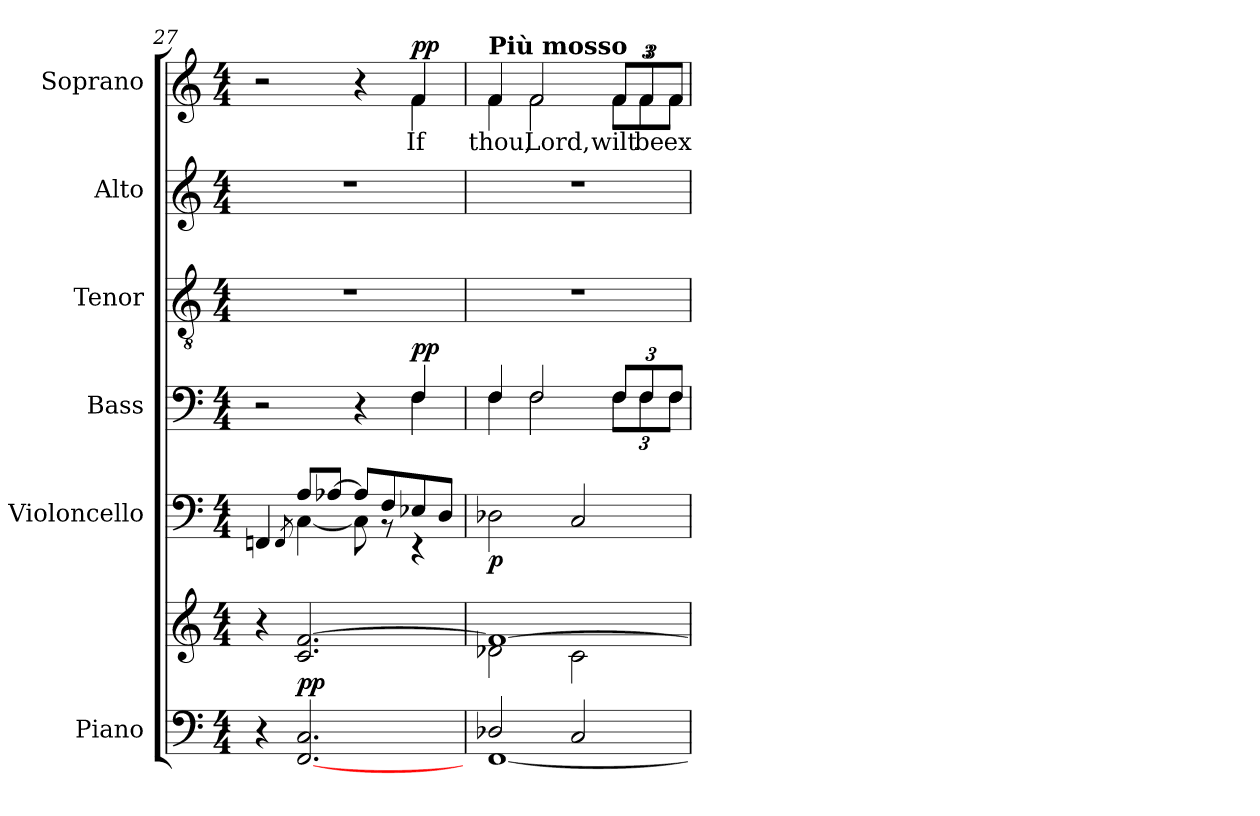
**kern	**kern	**dynam	**kern	**dynam	**kern	**dynam	**kern	**kern	**kern	**text	**dynam
*part6	*part6	*part6	*part5	*part5	*part4	*part4	*part3	*part2	*part1	*part1	*part1
*staff7	*staff6	*staff6/7	*staff5	*staff5	*staff4	*staff4	*staff3	*staff2	*staff1	*staff1	*staff1
*I"Piano	*	*	*I"Violoncello	*	*I"Bass	*	*I"Tenor	*I"Alto	*I"Soprano	*	*
*I'Pno	*	*	*I'Vc.	*	*	*	*	*	*	*	*
!!LO:PB:g=z
*clefF4	*clefG2	*	*clefF4	*	*clefF4	*	*clefGv2	*clefG2	*clefG2	*	*
*k[]	*k[]	*	*k[]	*	*k[]	*	*k[]	*k[]	*k[]	*	*
*M4/4	*M4/4	*	*M4/4	*	*M4/4	*	*M4/4	*M4/4	*M4/4	*	*
*MM60	*MM60	*	*MM60	*	*MM60	*	*MM60	*MM60	*MM60	*	*
=27	=27	=27	=27	=27	=27	=27	=27	=27	=27	=27	=27
*	*	*	*^	*	*^	*	*	*	*^	*	*
!	!	!	!	!	!	!	!	!	!	!	!LO:TX:a:B:t=accel.	!	!	!
!	!	!	!	!	!	!	!	!	!	!	!LO:TX:a:t=_ _ _ _ _ _ _ _ _ _ _	!	!	!
*	*	*	*	*	*	*	*	*	*	*	*^	*^	*	*
*	*	*	*	*	*	*	*	*	*	*	*	*	*^	*	*	*
4r	4r	.	4FFn/	4ryy	.	2r	2.ryy	.	1r	1r	2r	2.ryy	4ryy	4.ryy	2ryy	.	.
*	*	*	*	*	*	*	*	*	*	*	*MM62	*	*	*	*	*	*
.	.	.	.	8qFF/	.	.	.	.	.	.	.	.	.	.	.	.	.
!	!	!LO:DY:a=2	!	!	!	!	!	!	!	!	!	!	!	!	!	!	!
[2.FF/ 2.C/	2.c/ [2.f/	pp	8A/L	[4C\	.	.	.	.	.	.	.	.	2.ryy	.	.	.	.
*	*	*	*	*	*	*	*	*	*	*	*MM64	*	*	*	*	*	*
.	.	.	[8A-X/J	.	.	.	.	.	.	.	.	.	.	2ryy	.	.	.
.	.	.	8A-/L]	8C\]	.	4r	.	.	.	.	4r	.	.	.	8ryy	.	.
*	*	*	*	*	*	*	*	*	*	*	*MM66	*	*	*	*	*	*
.	.	.	8F/	8r	.	.	.	.	.	.	.	.	.	.	4.ryy	.	.
*	*	*	*	*	*	*	*	*	*	*	*MM68	*	*	*	*	*	*
!	!	!	!	!	!	!	!	!LO:DY:a	!	!	!	!	!	!	!	!LO:LY:b	!LO:DY:a
.	.	.	8E-X/	4r	.	4F/	4F\	pp	.	.	4f/	4f\	.	.	.	If	pp
*	*	*	*	*	*	*	*	*	*	*	*MM70	*	*	*	*	*	*
.	.	.	8D/J	.	.	.	.	.	.	.	.	.	.	8ryy	.	.	.
*	*	*	*v	*v	*	*	*	*	*	*	*v	*v	*v	*v	*v	*	*
=28	=28	=28	=28	=28	=28	=28	=28	=28	=28	=28	=28	=28
!!LO:REH:place=s1:a:B:fs=14:t=B
*	*	*	*	*	*	*	*	*	*	*MM72	*	*
*^	*^	*	*	*	*	*	*	*	*	*^	*	*
*	*	*	*	*	*	*	*	*	*	*	*	*	*^	*	*
*	*	*	*	*	*	*	*	*	*	*	*	*	*	*^	*	*
*	*	*	*	*	*	*	*	*	*	*	*	*	*	*	*^	*	*
!	!	!	!	!	!	!	!	!	!	!	!	!LO:TX:a:B:t=Più mosso	!	!	!	!	!	!
!	!	!	!	!	!	!LO:DY:b	!	!	!	!	!	!	!	!	!	!	!LO:LY:b	!
*	*	*	*	*	*	*	*	*	*	*	*	*	*v	*v	*v	*v	*	*
2D-X/	[1FF	1f_	2d-X\	.	2D-X\	p	4F/	4F\	.	1r	1r	4f/	4f\	thou,	.
!	!	!	!	!	!	!	!	!	!	!	!	!	!	!LO:LY:b	!
.	.	.	.	.	.	.	2F/	2F\	.	.	.	2f/	2f\	Lord,	.
2C/	.	.	2c\	.	2C/	.	.	.	.	.	.	.	.	.	.
*	*	*	*	*	*	*	*Xbrackettup	*	*	*	*	*Xbrackettup	*	*	*
!	!	!	!	!	!	!	!	!	!	!	!	!	!	!LO:LY:b	!
.	.	.	.	.	.	.	12F/L	12F\L	.	.	.	12f/L	12f\L	wilt	.
!	!	!	!	!	!	!	!	!	!	!	!	!	!	!LO:LY:b	!
.	.	.	.	.	.	.	12F/	12F\	.	.	.	12f/	12f\	be	.
!	!	!	!	!	!	!	!	!	!	!	!	!	!	!LO:LY:b	!
.	.	.	.	.	.	.	12F/J	12F\J	.	.	.	12f/J	12f\J	ex-	.
*v	*v	*	*	*	*	*	*v	*v	*	*	*	*v	*v	*	*
*	*v	*v	*	*	*	*	*	*	*	*	*	*
=	=	=	=	=	=	=	=	=	=	=	=
*-	*-	*-	*-	*-	*-	*-	*-	*-	*-	*-	*-
